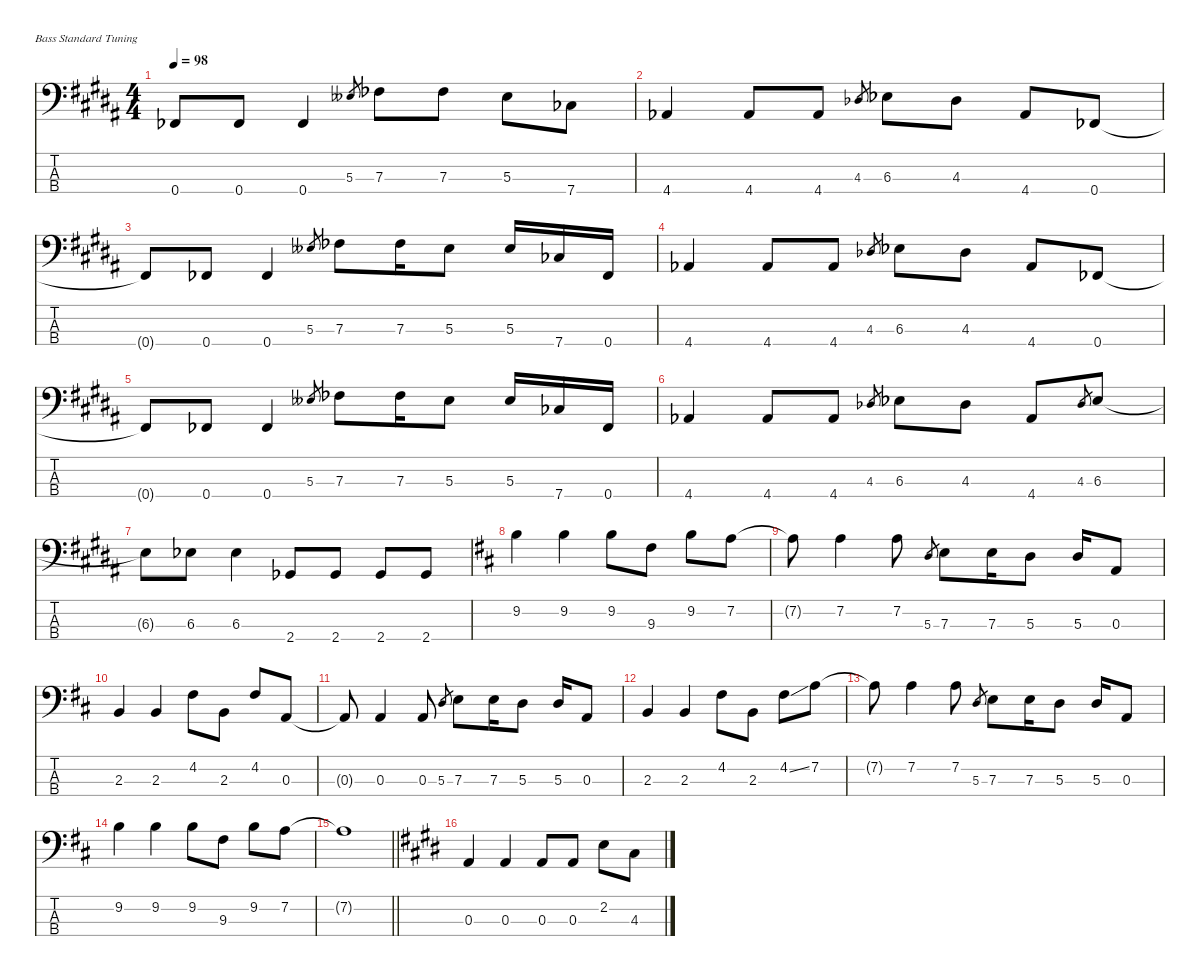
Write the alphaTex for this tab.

\defaultSystemsLayout 4
\hideDynamics
\bracketExtendMode nobrackets
\singleTrackTrackNamePolicy hidden
\multiTrackTrackNamePolicy hidden
\firstSystemTrackNameMode fullname
\otherSystemsTrackNameOrientation horizontal
\track ("Bass" "el.bs.") {instrument electricbassfinger}
\staff {score tabs}
\tuning (G2 D2 A1 E1)
\ts (4 4)
\tempo 98
\clef f4
\ks g#minor
0.4{t acc b}.8{dy f beam Up} 0.4{acc b}.8{beam Up} 0.4{acc b}.4{beam Up} 5.3{acc bb}.8{gr dy mf beam Up} 7.3{acc b}.8{dy f beam Down} 7.3{acc b}.8{beam Down} 5.3{acc bb}.8{beam Down} 7.4{acc b}.8{beam Down} |
4.4{acc b}.4{beam Up} 4.4{acc b}.8{beam Up} 4.4{acc b}.8{beam Up} 4.3{acc b}.8{gr dy mf beam Up} 6.3{acc b}.8{dy f beam Down} 4.3{acc b}.8{beam Down} 4.4{acc b}.8{beam Up} 0.4{acc b}.8{beam Up} |
0.4{t acc b}.8{beam Up} 0.4{acc b}.8{beam Up} 0.4{acc b}.4{beam Up} 5.3{acc bb}.8{gr dy mf beam Up} 7.3{acc b}.8{dy f beam Down} 7.3{acc b}.16{beam Down} 5.3{acc bb}.8{beam Down} 5.3{acc bb}.16{beam Up} 7.4{acc b}.16{beam Up} 0.4{acc b}.16{beam Up} |
4.4{acc b}.4{beam Up} 4.4{acc b}.8{beam Up} 4.4{acc b}.8{beam Up} 4.3{acc b}.8{gr dy mf beam Up} 6.3{acc b}.8{dy f beam Down} 4.3{acc b}.8{beam Down} 4.4{acc b}.8{beam Up} 0.4{acc b}.8{beam Up} |
0.4{t acc b}.8{beam Up} 0.4{acc b}.8{beam Up} 0.4{acc b}.4{beam Up} 5.3{acc bb}.8{gr dy mf beam Up} 7.3{acc b}.8{dy f beam Down} 7.3{acc b}.16{beam Down} 5.3{acc bb}.8{beam Down} 5.3{acc bb}.16{beam Up} 7.4{acc b}.16{beam Up} 0.4{acc b}.16{beam Up} |
4.4{acc b}.4{beam Up} 4.4{acc b}.8{beam Up} 4.4{acc b}.8{beam Up} 4.3{acc b}.8{gr dy mf beam Up} 6.3{acc b}.8{dy f beam Down} 4.3{acc b}.8{beam Down} 4.4{acc b}.8{beam Up} 4.3{acc b}.8{gr dy mf beam Up} 6.3{acc b}.8{dy f beam Up} |
6.3{t acc b}.8{beam Down} 6.3{acc b}.8{beam Down} 6.3{acc b}.4{beam Down} 2.4{acc b}.8{beam Up} 2.4{acc b}.8{beam Up} 2.4{acc b}.8{beam Up} 2.4{acc b}.8{beam Up} |
\ks d
9.2{acc forcenatural}.4{beam Down} 9.2{acc forcenatural}.4{beam Down} 9.2{acc forcenatural}.8{beam Down} 9.3{acc #}.8{beam Down} 9.2{acc forcenatural}.8{beam Down} 7.2{acc forcenatural}.8{beam Down} |
7.2{t acc forcenatural}.8{beam Down} 7.2{acc forcenatural}.4{beam Down} 7.2{acc forcenatural}.8{beam Down} 5.3{acc forcenatural}.8{gr dy mf beam Up} 7.3{acc forcenatural}.8{dy f beam Down} 7.3{acc forcenatural}.16{beam Down} 5.3{acc forcenatural}.8{beam Down} 5.3{acc forcenatural}.16{beam Up} 0.3{acc forcenatural}.8{beam Up} |
2.3{acc forcenatural}.4{beam Up} 2.3{acc forcenatural}.4{beam Up} 4.2{acc #}.8{beam Down} 2.3{acc forcenatural}.8{beam Down} 4.2{acc #}.8{beam Up} 0.3{acc forcenatural}.8{beam Up} |
0.3{t acc forcenatural}.8{beam Up} 0.3{acc forcenatural}.4{beam Up} 0.3{acc forcenatural}.8{beam Up} 5.3{acc forcenatural}.8{gr dy mf beam Up} 7.3{acc forcenatural}.8{dy f beam Down} 7.3{acc forcenatural}.16{beam Down} 5.3{acc forcenatural}.8{beam Down} 5.3{acc forcenatural}.16{beam Up} 0.3{acc forcenatural}.8{beam Up} |
2.3{acc forcenatural}.4{beam Up} 2.3{acc forcenatural}.4{beam Up} 4.2{acc #}.8{beam Down} 2.3{acc forcenatural}.8{beam Down} 4.2{ss acc #}.8{beam Down} 7.2{acc forcenatural}.8{beam Down} |
7.2{t acc forcenatural}.8{beam Down} 7.2{acc forcenatural}.4{beam Down} 7.2{acc forcenatural}.8{beam Down} 5.3{acc forcenatural}.8{gr dy mf beam Up} 7.3{acc forcenatural}.8{dy f beam Down} 7.3{acc forcenatural}.16{beam Down} 5.3{acc forcenatural}.8{beam Down} 5.3{acc forcenatural}.16{beam Up} 0.3{acc forcenatural}.8{beam Up} |
9.2{acc forcenatural}.4{beam Down} 9.2{acc forcenatural}.4{beam Down} 9.2{acc forcenatural}.8{beam Down} 9.3{acc #}.8{beam Down} 9.2{acc forcenatural}.8{beam Down} 7.2{acc forcenatural}.8{beam Down} |
\barLineRight lightlight
7.2{t acc forcenatural}.1{beam Down} |
\ks c#minor
0.3{acc forcenatural}.4{beam Up} 0.3{acc forcenatural}.4{beam Up} 0.3{acc forcenatural}.8{beam Up} 0.3{acc forcenatural}.8{beam Up} 2.2{acc forcenatural}.8{beam Down} 4.3{acc #}.8{beam Down}
